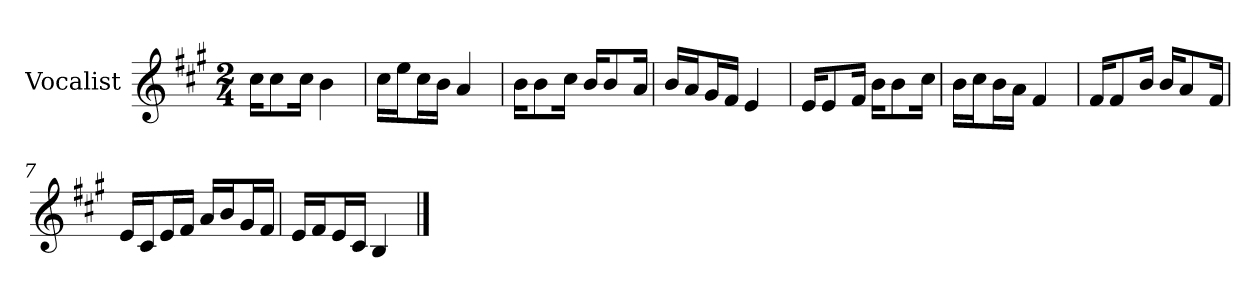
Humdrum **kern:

**kern
*part1
*staff1
*I"Vocalist
*k[f#c#g#]
*A:
*M2/4
=
16cc#KL
8cc#
16cc#Jk
4b
=1
16cc#LL
16eeJ
16cc#L
16bJJ
4a
=2
16bKL
8b
16cc#Jk
16bKL
8b
16aJk
=3
16bLL
16aJ
16g#L
16f#JJ
4e
=4
16eKL
8e
16f#Jk
16bKL
8b
16cc#Jk
=5
16bLL
16cc#J
16bL
16aJJ
4f#
=6
16f#KL
8f#
16bJk
16bKL
8a
16f#Jk
=7
16eLL
16c#J
16eL
16f#JJ
16aLL
16bJ
16g#L
16f#JJ
=8
16eLL
16f#J
16eL
16c#JJ
4B
==
*-
